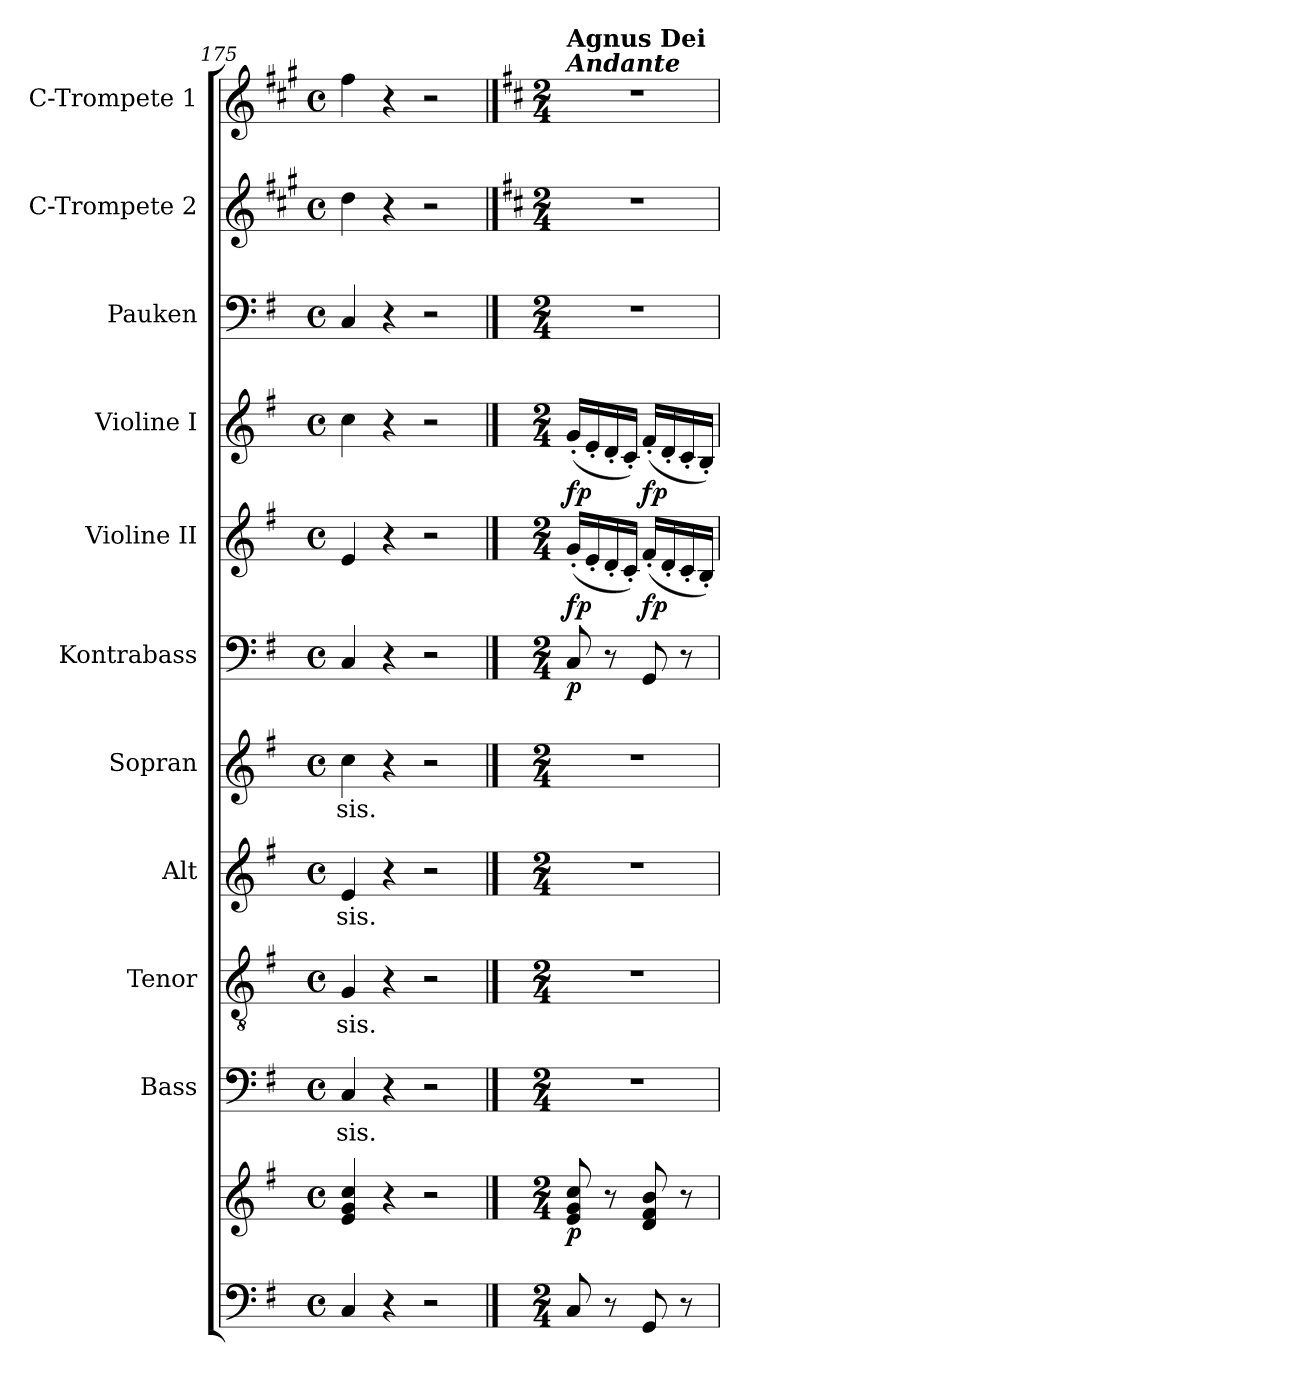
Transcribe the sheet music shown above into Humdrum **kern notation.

**kern	**kern	**dynam	**kern	**text	**kern	**text	**kern	**text	**kern	**text	**kern	**dynam	**kern	**dynam	**kern	**dynam	**kern	**kern	**kern
*part11	*part11	*part11	*part10	*part10	*part9	*part9	*part8	*part8	*part7	*part7	*part6	*part6	*part5	*part5	*part4	*part4	*part3	*part2	*part1
*staff12	*staff11	*staff11/12	*staff10	*staff10	*staff9	*staff9	*staff8	*staff8	*staff7	*staff7	*staff6	*staff6	*staff5	*staff5	*staff4	*staff4	*staff3	*staff2	*staff1
*	*	*	*I"Bass	*	*I"Tenor	*	*I"Alt	*	*I"Sopran	*	*I"Kontrabass	*	*I"Violine II	*	*I"Violine I	*	*I"Pauken	*I"C-Trompete 2	*I"C-Trompete 1
*	*	*	*I'B.	*	*I'T.	*	*I'A.	*	*I'S.	*	*I'Kb.	*	*I'Vl. II	*	*I'Vl. I	*	*I'Pk.	*I'C Trp. 2	*I'C Trp. 1
*clefF4	*clefG2	*	*clefF4	*	*clefGv2	*	*clefG2	*	*clefG2	*	*clefF4	*	*clefG2	*	*clefG2	*	*clefF4	*clefG2	*clefG2
*	*	*	*	*	*	*	*	*	*	*	*ITrd7c12	*	*	*	*	*	*	*ITrd1c2	*ITrd1c2
*k[f#]	*k[f#]	*	*k[f#]	*	*k[f#]	*	*k[f#]	*	*k[f#]	*	*k[f#]	*	*k[f#]	*	*k[f#]	*	*k[f#]	*k[f#]	*k[f#]
*G:	*G:	*	*G:	*	*G:	*	*G:	*	*G:	*	*G:	*	*G:	*	*G:	*	*G:	*G:	*G:
*M4/4	*M4/4	*	*M4/4	*	*M4/4	*	*M4/4	*	*M4/4	*	*M4/4	*	*M4/4	*	*M4/4	*	*M4/4	*M4/4	*M4/4
*met(c)	*met(c)	*	*met(c)	*	*met(c)	*	*met(c)	*	*met(c)	*	*met(c)	*	*met(c)	*	*met(c)	*	*met(c)	*met(c)	*met(c)
=175	=175	=175	=175	=175	=175	=175	=175	=175	=175	=175	=175	=175	=175	=175	=175	=175	=175	=175	=175
!	!	!	!	!LO:LY:b	!	!LO:LY:b	!	!LO:LY:b	!	!LO:LY:b	!	!	!	!	!	!	!	!	!
4C/	4e/ 4g/ 4cc/	.	4C/	-sis.	4G/	-sis.	4e/	-sis.	4cc\	-sis.	4CC/	.	4e/	.	4cc\	.	4C/	4cc\	4ee\
4r	4r	.	4r	.	4r	.	4r	.	4r	.	4r	.	4r	.	4r	.	4r	4r	4r
2r	2r	.	2r	.	2r	.	2r	.	2r	.	2r	.	2r	.	2r	.	2r	2r	2r
!!LO:PB:g=z
==176	==176	==176	==176	==176	==176	==176	==176	==176	==176	==176	==176	==176	==176	==176	==176	==176	==176	==176	==176
*k[]	*k[]	*	*k[]	*	*k[]	*	*k[]	*	*k[]	*	*k[]	*	*k[]	*	*k[]	*	*k[]	*k[]	*k[]
*C:	*C:	*	*C:	*	*C:	*	*C:	*	*C:	*	*C:	*	*C:	*	*C:	*	*C:	*C:	*C:
*M2/4	*M2/4	*	*M2/4	*	*M2/4	*	*M2/4	*	*M2/4	*	*M2/4	*	*M2/4	*	*M2/4	*	*M2/4	*M2/4	*M2/4
!	!	!	!	!	!	!	!	!	!	!	!	!	!	!	!	!	!	!	!LO:TX:a:Bi:t=Andante
!	!	!	!	!	!	!	!	!	!	!	!	!	!	!	!	!	!	!	!LO:TX:a:B:t=Agnus Dei
!	!	!LO:DY:b	!	!	!	!	!	!	!	!	!	!LO:DY:b	!	!LO:DY:b	!	!LO:DY:b	!	!	!
8C/	8e/ 8g/ 8cc/	p	2r	.	2r	.	2r	.	2r	.	8CC/	p	(<16g'</LL	fp	(<16g'</LL	fp	2r	2r	2r
.	.	.	.	.	.	.	.	.	.	.	.	.	16e'</	.	16e'</	.	.	.	.
8r	8r	.	.	.	.	.	.	.	.	.	8r	.	16d'</	.	16d'</	.	.	.	.
.	.	.	.	.	.	.	.	.	.	.	.	.	16c'</JJ)	.	16c'</JJ)	.	.	.	.
!	!	!	!	!	!	!	!	!	!	!	!	!	!	!LO:DY:b	!	!LO:DY:b	!	!	!
8GG/	8d/ 8f/ 8b/	.	.	.	.	.	.	.	.	.	8GGG/	.	(<16f'</LL	fp	(<16f'</LL	fp	.	.	.
.	.	.	.	.	.	.	.	.	.	.	.	.	16d'</	.	16d'</	.	.	.	.
8r	8r	.	.	.	.	.	.	.	.	.	8r	.	16c'</	.	16c'</	.	.	.	.
.	.	.	.	.	.	.	.	.	.	.	.	.	16B'</JJ)	.	16B'</JJ)	.	.	.	.
=	=	=	=	=	=	=	=	=	=	=	=	=	=	=	=	=	=	=	=
*-	*-	*-	*-	*-	*-	*-	*-	*-	*-	*-	*-	*-	*-	*-	*-	*-	*-	*-	*-
